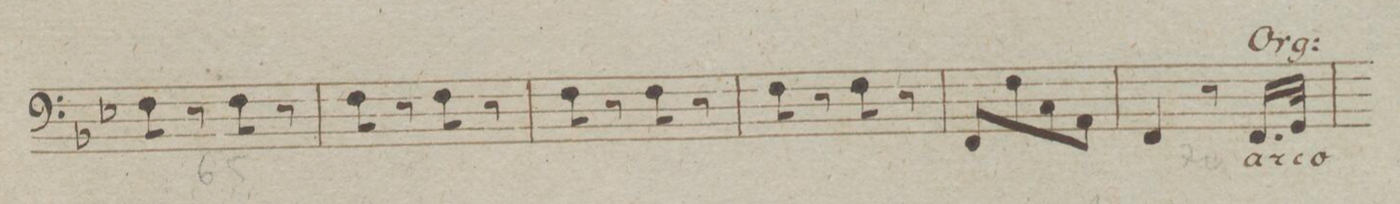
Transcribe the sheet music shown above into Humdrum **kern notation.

**kern
*I"Organo.
*clefF4
*k[b-e-]
*M2/4
8F\
8r
8F\
8r
=65
8F\
8r
8F\
8r
=66
8F\
8r
8F\
8r
=67
8F\
8r
8F\
8r
=68
8FF/L
8F\
8C\
8AA\J
=69
4FF/
8r
16.FF/LL
32GG/JJk
=70
*-
